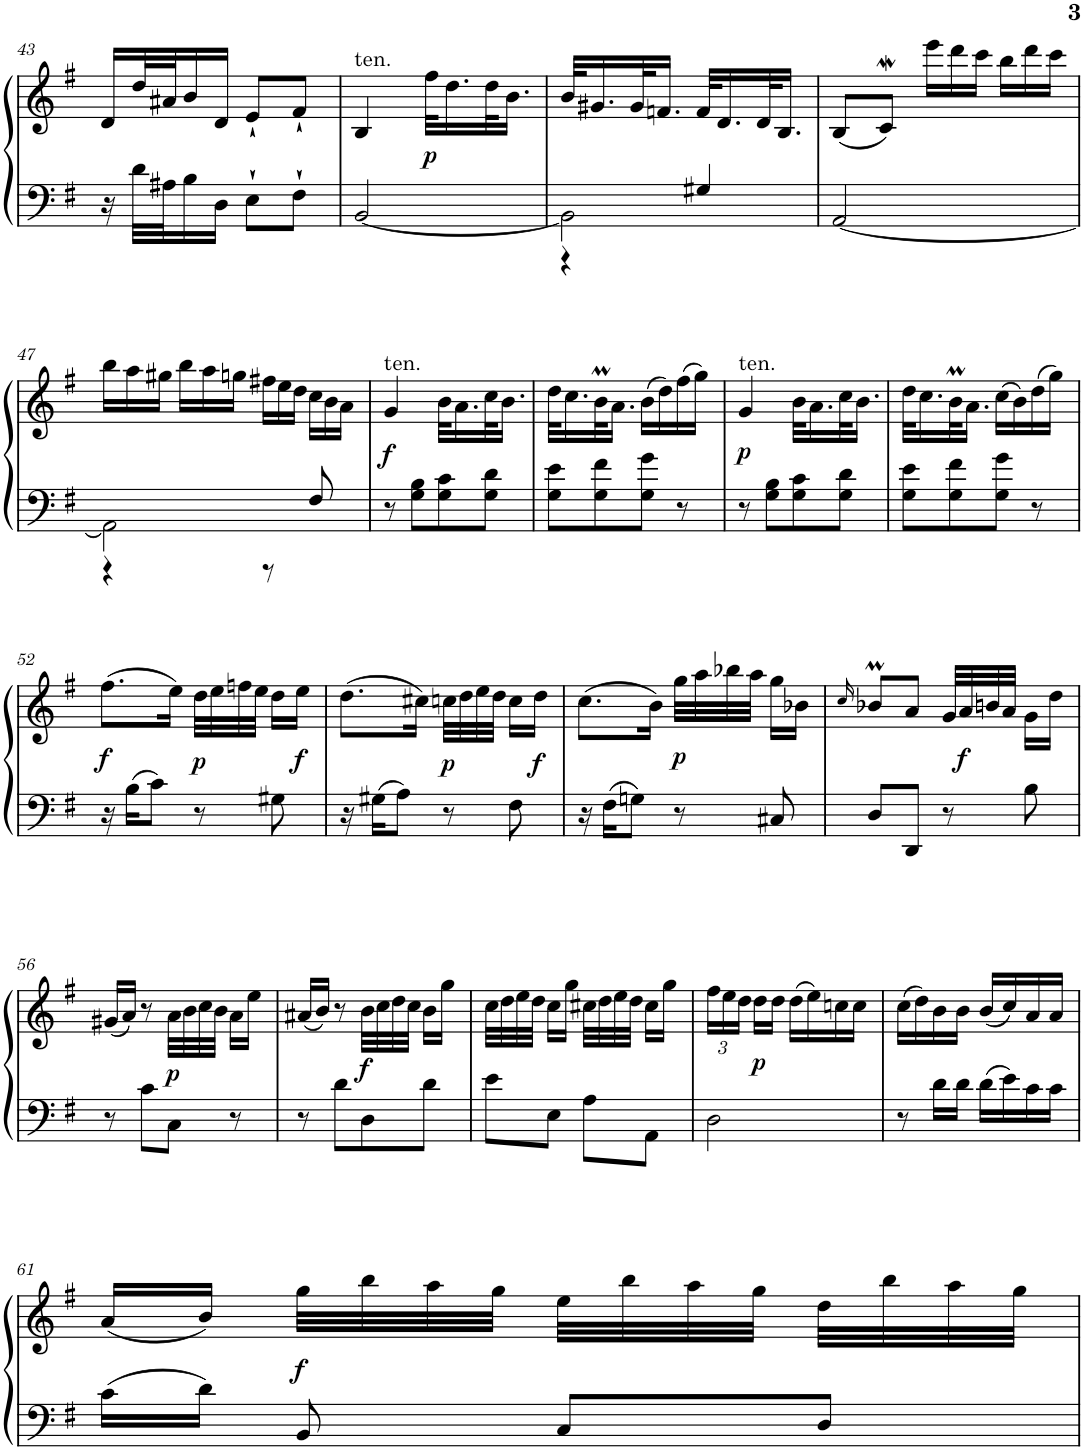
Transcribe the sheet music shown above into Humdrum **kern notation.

**kern	**kern	**dynam
*part1	*part1	*part1
*staff2	*staff1	*staff1/2
*I"Фортепиано	*	*
!!LO:PB:g=z
*clefF4	*clefG2	*
*k[f#]	*k[f#]	*
*G:	*G:	*
*M2/4	*M2/4	*
=43	=43	=43
16r	16d/LL	.
32d\LLL	32dd/L	.
32A#X\J	32a#X/J	.
16B\	16b/	.
16D\JJ	16d/JJ	.
8E`\L	8e`/L	.
8F#`\J	8f#`/J	.
=44	=44	=44
!	!LO:TX:a:t=ten.	!
[2BB/	4B/	.
!	!	!LO:DY:b
.	32ff#\KLL	p
.	16.dd\	.
.	32dd\K	.
.	16.b\JJ	.
=45	=45	=45
*^	*	*
2BB\]	4r	32b/KLL	.
.	.	16.g#X/	.
.	.	32g#/K	.
.	.	16.fn/JJ	.
.	4G#X/	32f/KLL	.
.	.	16.d/	.
.	.	32d/K	.
.	.	16.B/JJ	.
*v	*v	*	*
=46	=46	=46
[2AA/	(<8B/L	.
.	8cw/J)	.
*	*Xtuplet	*
.	24eee\LL	.
.	24ddd\	.
.	24ccc\JJ	.
.	24bb\LL	.
.	24ddd\	.
.	24ccc\JJ	.
!!LO:LB:g=z
=47	=47	=47
*^	*	*
2AA\]	4r	24bb\LL	.
.	.	24aa\	.
.	.	24gg#X\JJ	.
.	.	24bb\LL	.
.	.	24aa\	.
.	.	24ggn\JJ	.
.	8r	24ff#X\LL	.
.	.	24ee\	.
.	.	24dd\JJ	.
.	8F#/	24cc\LL	.
.	.	24b\	.
.	.	24a\JJ	.
*v	*v	*	*
=48	=48	=48
!	!LO:TX:a:t=ten.	!
!	!	!LO:DY:b
8r	4g/	f
8G\ 8B\L	.	.
8G\ 8c\	32b\KLL	.
.	16.a\	.
8G\ 8d\J	32cc\K	.
.	16.b\JJ	.
=49	=49	=49
8G\ 8e\L	32dd\KLL	.
.	16.cc\	.
8G\ 8f#\	32bm\K	.
.	16.a\JJ	.
8G\ 8g\J	(>16b\LL	.
.	16dd\)	.
8r	(>16ff#\	.
.	16gg\JJ)	.
=50	=50	=50
!	!LO:TX:a:t=ten.	!
!	!	!LO:DY:b
8r	4g/	p
8G\ 8B\L	.	.
8G\ 8c\	32b\KLL	.
.	16.a\	.
8G\ 8d\J	32cc\K	.
.	16.b\JJ	.
=51	=51	=51
8G\ 8e\L	32dd\KLL	.
.	16.cc\	.
8G\ 8f#\	32bm\K	.
.	16.a\JJ	.
8G\ 8g\J	(>16cc\LL	.
.	16b\)	.
8r	(>16dd\	.
.	16gg\JJ)	.
!!LO:LB:g=z
=52	=52	=52
!	!	!LO:DY:b
16r	(>8.ff#\L	f
16B\KL	.	.
8c\J	.	.
.	16ee\Jk)	.
!	!	!LO:DY:b
8r	32dd\LLL	p
.	32ee\	.
.	32ffn\	.
.	32ee\JJJ	.
8G#X\	16dd\LL	.
!	!	!LO:DY:b
.	16ee\JJ	f
=53	=53	=53
16r	(>8.dd\L	.
16G#X\KL	.	.
8A\J	.	.
.	16cc#X\Jk)	.
!	!	!LO:DY:b
8r	32ccn\LLL	p
.	32dd\	.
.	32ee\	.
.	32dd\JJJ	.
8F#\	16cc\LL	.
!	!	!LO:DY:b
.	16dd\JJ	f
=54	=54	=54
16r	(>8.cc\L	.
16F#\KL	.	.
8Gn\J	.	.
.	16b\Jk)	.
!	!	!LO:DY:b
8r	32gg\LLL	p
.	32aa\	.
.	32bb-X\	.
.	32aa\JJJ	.
8C#X/	16gg\LL	.
.	16b-X\JJ	.
=55	=55	=55
.	16qcc/	.
8D/L	8b-XM/L	.
8DD/J	8a/J	.
8r	32g/LLL	.
!	!	!LO:DY:b
.	32a/	f
.	32bn/	.
.	32a/JJJ	.
8B\	16g\LL	.
.	16dd\JJ	.
!!LO:LB:g=z
=56	=56	=56
8r	(<16g#X/LL	.
.	16a/JJ)	.
8c\L	8r	.
!	!	!LO:DY:b
8C\J	32a\LLL	p
.	32b\	.
.	32cc\	.
.	32b\JJJ	.
8r	16a\LL	.
.	16ee\JJ	.
=57	=57	=57
8r	(<16a#X/LL	.
.	16b/JJ)	.
8d\L	8r	.
!	!	!LO:DY:b
8D\	32b\LLL	f
.	32cc\	.
.	32dd\	.
.	32cc\JJJ	.
8d\J	16b\LL	.
.	16gg\JJ	.
=58	=58	=58
8e\L	32cc\LLL	.
.	32dd\	.
.	32ee\	.
.	32dd\JJJ	.
8E\J	16cc\LL	.
.	16gg\JJ	.
8A\L	32cc#X\LLL	.
.	32dd\	.
.	32ee\	.
.	32dd\JJJ	.
8AA\J	16cc#\LL	.
.	16gg\JJ	.
=59	=59	=59
*	*tuplet	*
*	*Xbrackettup	*
2D\	24ff#\LL	.
.	24ee\	.
.	24dd\JJ	.
!	!	!LO:DY:b
.	16dd\LL	p
.	16dd\JJ	.
.	(>16dd\LL	.
.	16ee\)	.
.	16ccn\	.
.	16cc\JJ	.
=60	=60	=60
8r	(>16cc\LL	.
.	16dd\)	.
16d\LL	16b\	.
16d\JJ	16b\JJ	.
16d\LL	(<16b/LL	.
16e\	16cc/)	.
16c\	16a/	.
16c\JJ	16a/JJ	.
!!LO:LB:g=z
=61	=61	=61
16c\LL	(<16a/LL	.
16d\JJ	16b/JJ)	.
!	!	!LO:DY:b
8BB/	32gg\LLL	f
.	32bb\	.
.	32aa\	.
.	32gg\JJJ	.
8C/L	32ee\LLL	.
.	32bb\	.
.	32aa\	.
.	32gg\JJJ	.
8D/J	32dd\LLL	.
.	32bb\	.
.	32aa\	.
.	32gg\JJJ	.
=	=	=
*-	*-	*-
